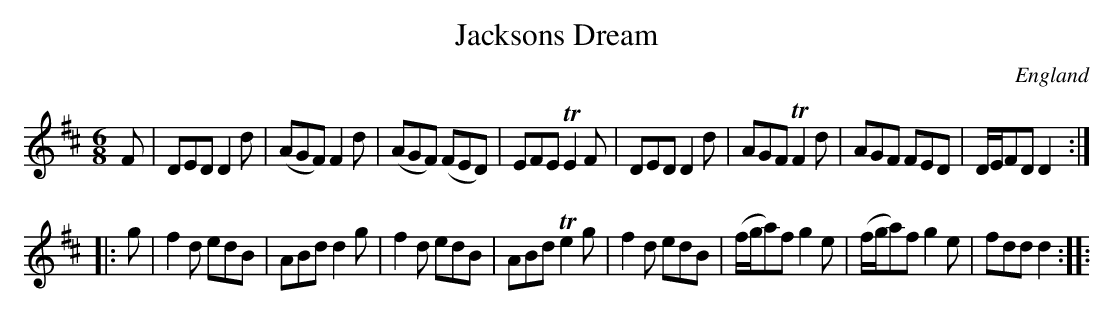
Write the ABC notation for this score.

X:1
T:Jacksons Dream
L:1/8
M:6/8
O:England
K:D
F | \
DED D2d | (AGF) F2d | (AGF) (FED) | EFE TE2F | \
DED D2d | AGF  TF2d | AGF FED | D/E/FD D2 ::
g | \
f2d edB | ABd d2g | f2d edB | ABd Te2g | \
f2d edB | (f/g/a)f g2e | (f/g/a)f g2e | fdd d2 ::
